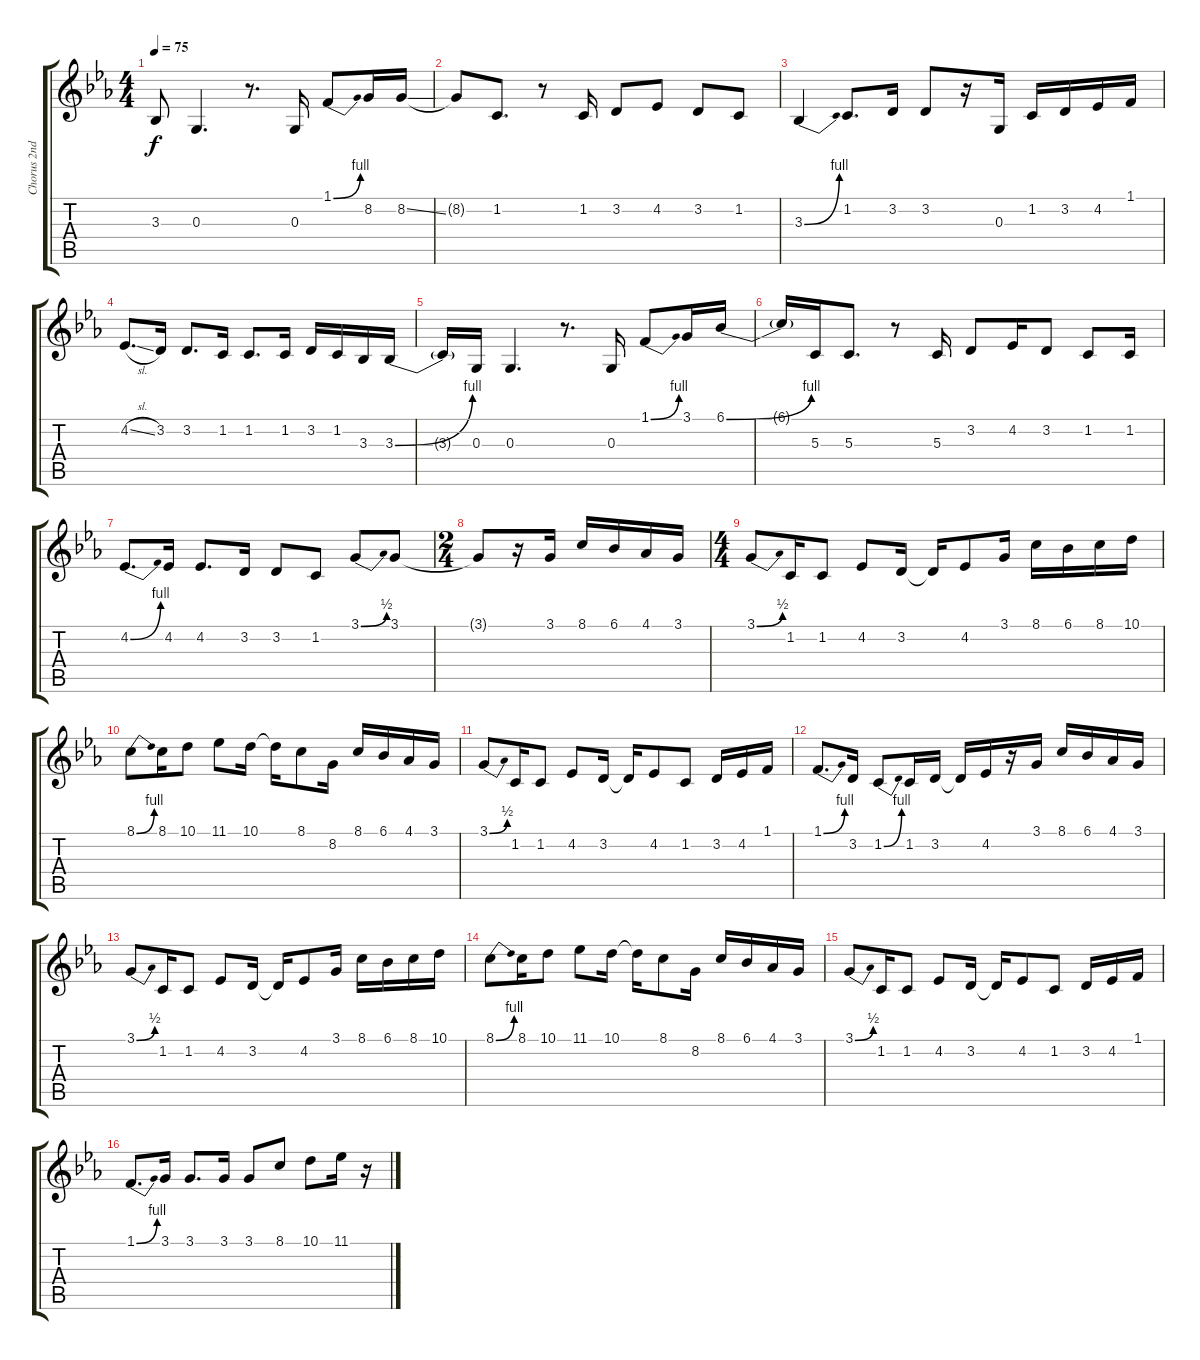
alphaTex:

\track ("Chorus 2nd" "Chorus 2nd") {instrument lead1square}
\staff {score tabs}
\tuning (E4 B3 G3 D3 A2 E2) {hide}
\ts (4 4)
\tempo 75
\clef g2
\ks eb
3.3{t}.8{dy f} 0.3.4{d} r.8{d} 0.3.16 1.1{be (bend 0 0 60 4)}.8 8.2.16 8.2{ss}.16 |
8.2{t}.8 1.2.8{d} r.8 1.2.16 3.2.8 4.2.8 3.2.8 1.2.8 |
3.3{be (bend 0 0 60 4)}.4 1.2.8{d} 3.2.16 3.2.8 r.16 0.3.16 1.2.16 3.2.16 4.2.16 1.1.16 |
4.2{sl}.8{d} 3.2.16 3.2.8{d} 1.2.16 1.2.8{d} 1.2.16 3.2.16 1.2.16 3.3.16 3.3{be (bend 0 0 60 4)}.16 |
3.3{t}.16 0.3.16 0.3.4{d} r.8{d} 0.3.16 1.1{be (bend 0 0 60 4)}.8 3.1.16 6.1{be (bend 0 0 60 4)}.16 |
6.1{t}.16 5.3.16 5.3.8{d} r.8 5.3.16 3.2.8 4.2.16 3.2.8 1.2.8 1.2.16 |
4.2{be (bend 0 0 60 4)}.8{d} 4.2.16 4.2.8{d} 3.2.16 3.2.8 1.2.8 3.1{be (bend 0 0 60 2)}.8 3.1.8 |
\ts (2 4)
3.1{t}.8 r.16 3.1.16 8.1.16 6.1.16 4.1.16 3.1.16 |
\ts (4 4)
3.1{be (bend 0 0 60 2)}.8 1.2.16 1.2.8 4.2.8 3.2.16 3.2{t}.16 4.2.8 3.1.16 8.1.16 6.1.16 8.1.16 10.1.16 |
8.1{be (bend 0 0 60 4)}.8 8.1.16 10.1.8 11.1.8 10.1.16 10.1{t}.16 8.1.8 8.2.16 8.1.16 6.1.16 4.1.16 3.1.16 |
3.1{be (bend 0 0 60 2)}.8 1.2.16 1.2.8 4.2.8 3.2.16 3.2{t}.16 4.2.8 1.2.8 3.2.16 4.2.16 1.1.16 |
1.1{be (bend 0 0 60 4)}.8{d} 3.2.16 1.2{be (bend 0 0 60 4)}.8 1.2.16 3.2.16 3.2{t}.16 4.2.16 r.16 3.1.16 8.1.16 6.1.16 4.1.16 3.1.16 |
3.1{be (bend 0 0 60 2)}.8 1.2.16 1.2.8 4.2.8 3.2.16 3.2{t}.16 4.2.8 3.1.16 8.1.16 6.1.16 8.1.16 10.1.16 |
8.1{be (bend 0 0 60 4)}.8 8.1.16 10.1.8 11.1.8 10.1.16 10.1{t}.16 8.1.8 8.2.16 8.1.16 6.1.16 4.1.16 3.1.16 |
3.1{be (bend 0 0 60 2)}.8 1.2.16 1.2.8 4.2.8 3.2.16 3.2{t}.16 4.2.8 1.2.8 3.2.16 4.2.16 1.1.16 |
1.1{be (bend 0 0 60 4)}.8{d} 3.1.16 3.1.8{d} 3.1.16 3.1.8 8.1.8 10.1.8 11.1.16 r.16
